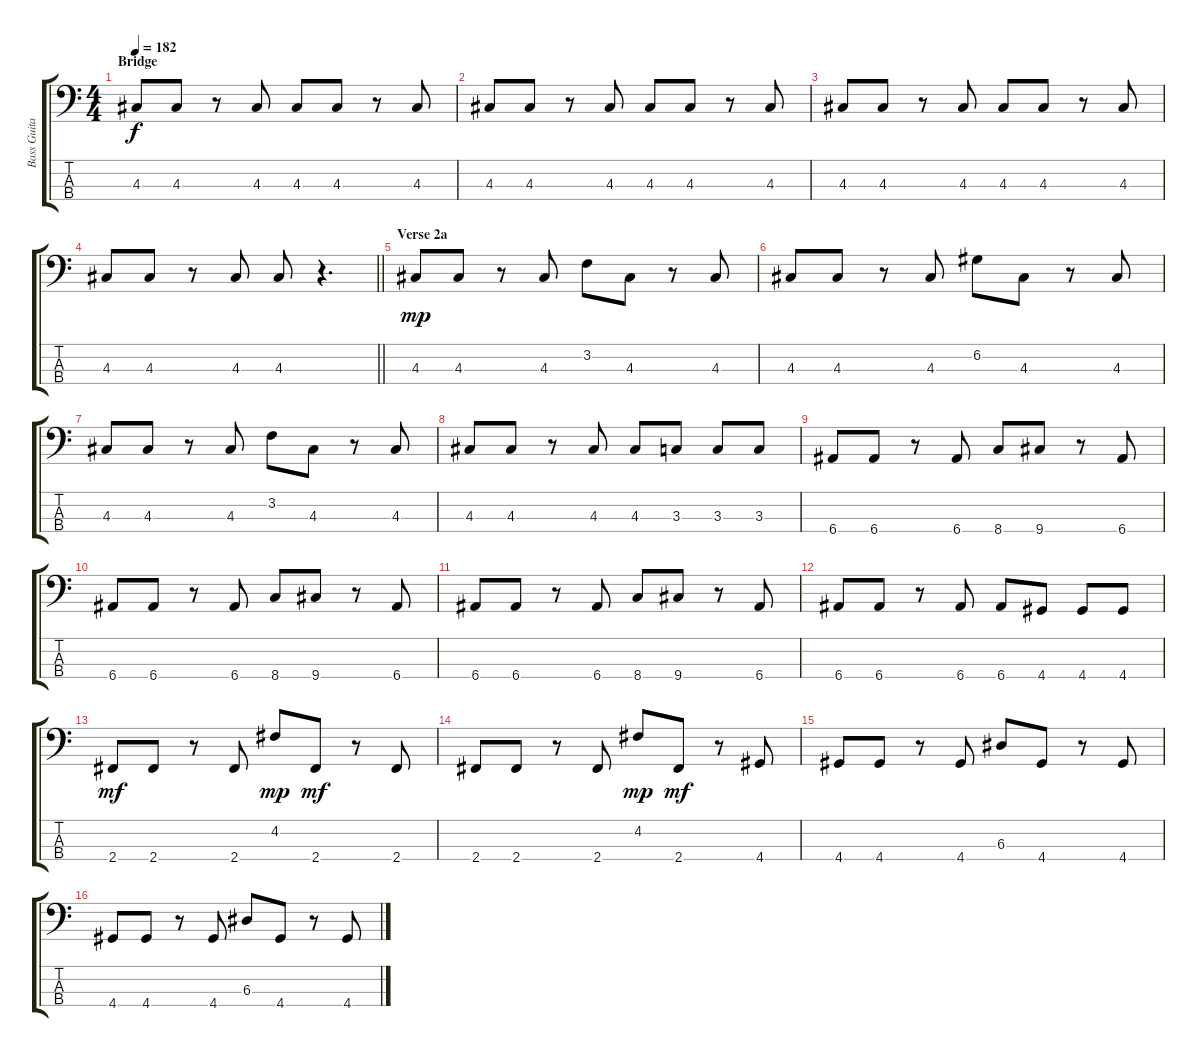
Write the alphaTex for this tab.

\track ("Bass Guitar" "Bass Guita") {instrument electricbassfinger}
\staff {score tabs}
\tuning (G2 D2 A1 E1) {hide}
\ts (4 4)
\section ("" "Bridge")
\tempo 182
\clef f4
\ks c
4.3.8{dy f} 4.3.8 r.8 4.3.8 4.3.8 4.3.8 r.8 4.3.8 |
4.3.8 4.3.8 r.8 4.3.8 4.3.8 4.3.8 r.8 4.3.8 |
4.3.8 4.3.8 r.8 4.3.8 4.3.8 4.3.8 r.8 4.3.8 |
\barLineRight lightlight
4.3.8 4.3.8 r.8 4.3.8 4.3.8 r.4{d} |
\section ("" "Verse 2a")
4.3.8{dy mp} 4.3.8 r.8 4.3.8 3.2.8 4.3.8 r.8 4.3.8 |
4.3.8 4.3.8 r.8 4.3.8 6.2.8 4.3.8 r.8 4.3.8 |
4.3.8 4.3.8 r.8 4.3.8 3.2.8 4.3.8 r.8 4.3.8 |
4.3.8 4.3.8 r.8 4.3.8 4.3.8 3.3.8 3.3.8 3.3.8 |
6.4.8 6.4.8 r.8 6.4.8 8.4.8 9.4.8 r.8 6.4.8 |
6.4.8 6.4.8 r.8 6.4.8 8.4.8 9.4.8 r.8 6.4.8 |
6.4.8 6.4.8 r.8 6.4.8 8.4.8 9.4.8 r.8 6.4.8 |
6.4.8 6.4.8 r.8 6.4.8 6.4.8 4.4.8 4.4.8 4.4.8 |
2.4.8{dy mf} 2.4.8 r.8 2.4.8 4.2.8{dy mp} 2.4.8{dy mf} r.8 2.4.8 |
2.4.8 2.4.8 r.8 2.4.8 4.2.8{dy mp} 2.4.8{dy mf} r.8 4.4.8 |
4.4.8 4.4.8 r.8 4.4.8 6.3.8 4.4.8 r.8 4.4.8 |
4.4.8 4.4.8 r.8 4.4.8 6.3.8 4.4.8 r.8 4.4.8
